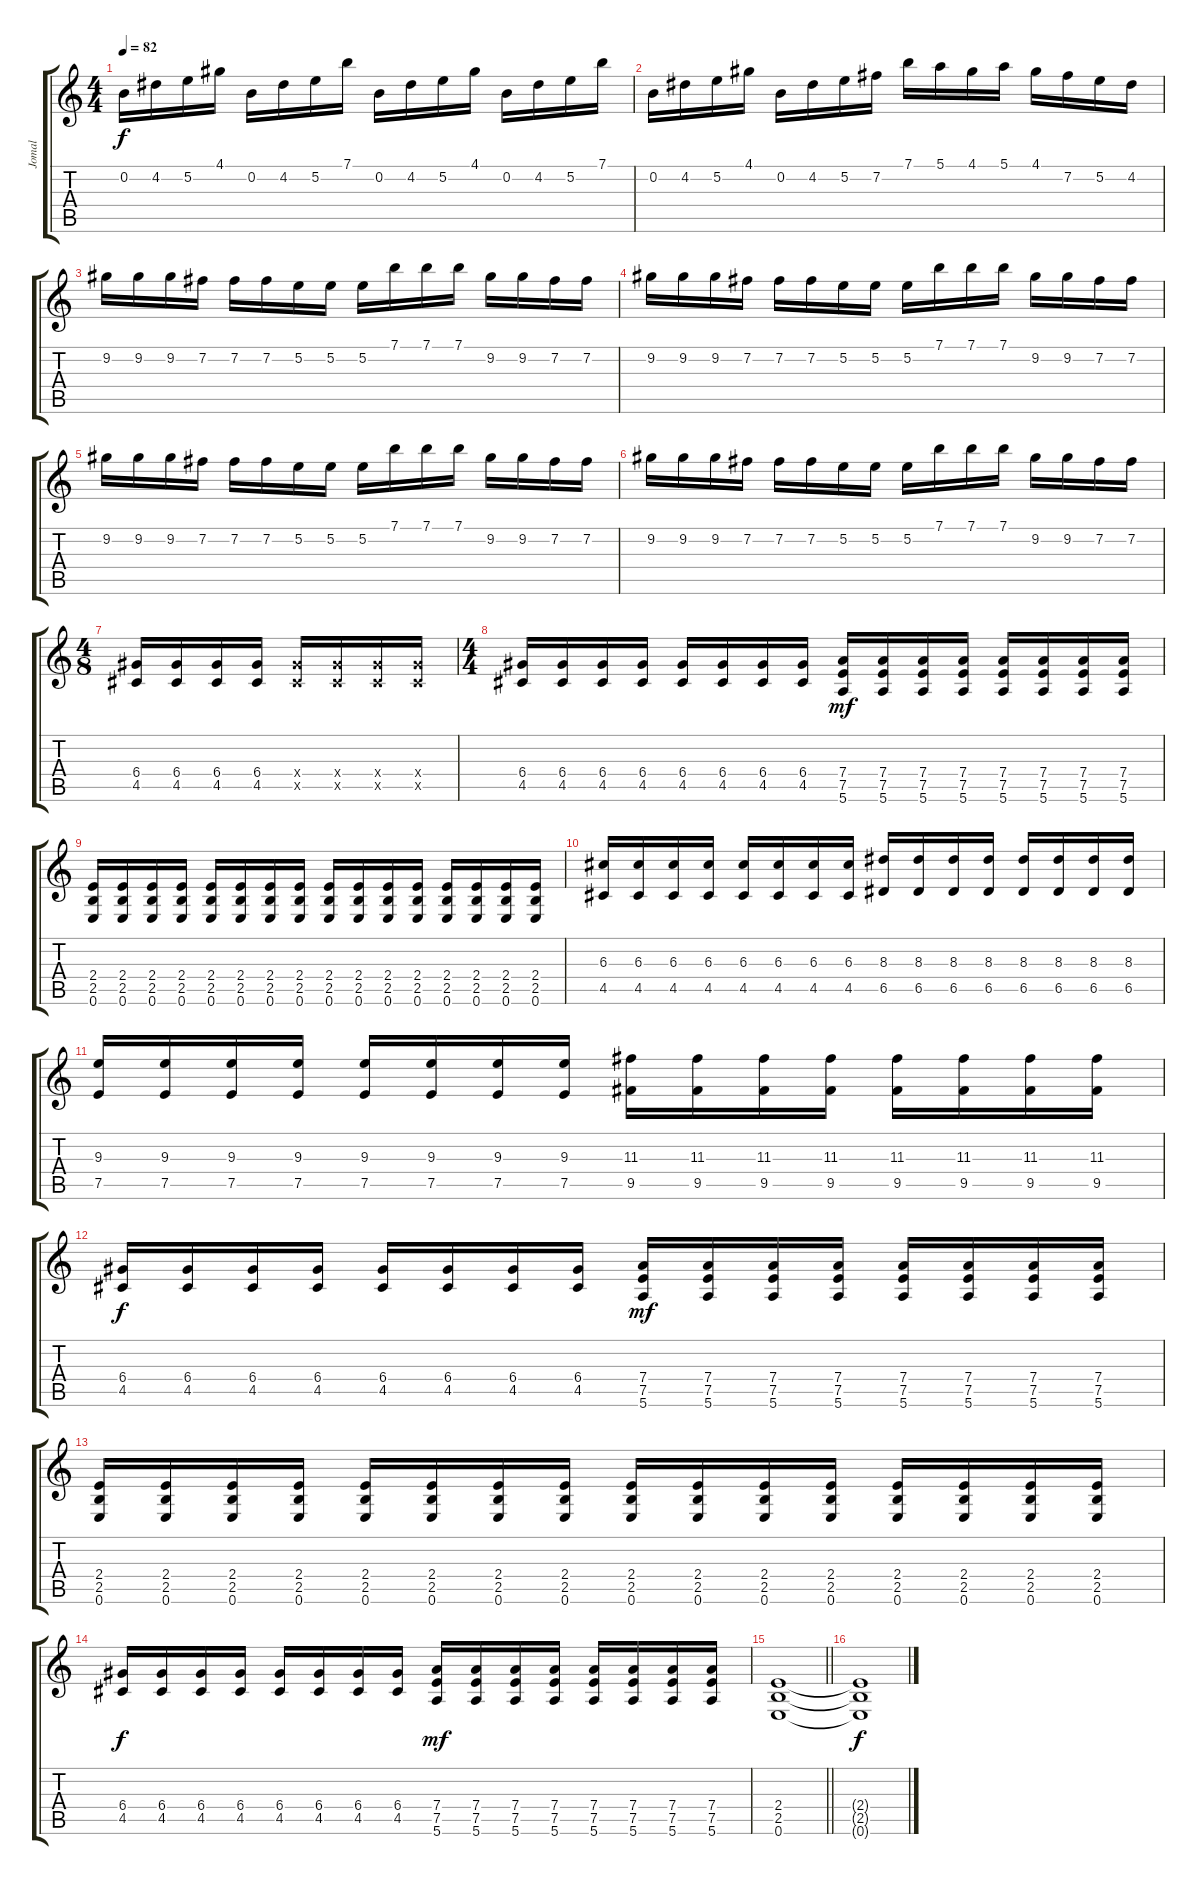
\track ("Jomal" "Jomal") {instrument distortionguitar}
\staff {score tabs}
\tuning (E4 B3 G3 D3 A2 E2) {hide}
\ts (4 4)
\tempo 82
\clef g2
\ks c
0.2.16{dy f} 4.2.16 5.2.16 4.1.16 0.2.16 4.2.16 5.2.16 7.1.16 0.2.16 4.2.16 5.2.16 4.1.16 0.2.16 4.2.16 5.2.16 7.1.16 |
0.2.16 4.2.16 5.2.16 4.1.16 0.2.16 4.2.16 5.2.16 7.2.16 7.1.16 5.1.16 4.1.16 5.1.16 4.1.16 7.2.16 5.2.16 4.2.16 |
9.2.16 9.2.16 9.2.16 7.2.16 7.2.16 7.2.16 5.2.16 5.2.16 5.2.16 7.1.16 7.1.16 7.1.16 9.2.16 9.2.16 7.2.16 7.2.16 |
9.2.16 9.2.16 9.2.16 7.2.16 7.2.16 7.2.16 5.2.16 5.2.16 5.2.16 7.1.16 7.1.16 7.1.16 9.2.16 9.2.16 7.2.16 7.2.16 |
9.2.16 9.2.16 9.2.16 7.2.16 7.2.16 7.2.16 5.2.16 5.2.16 5.2.16 7.1.16 7.1.16 7.1.16 9.2.16 9.2.16 7.2.16 7.2.16 |
9.2.16 9.2.16 9.2.16 7.2.16 7.2.16 7.2.16 5.2.16 5.2.16 5.2.16 7.1.16 7.1.16 7.1.16 9.2.16 9.2.16 7.2.16 7.2.16 |
\ts (4 8)
(6.4 4.5).16 (6.4 4.5).16 (6.4 4.5).16 (6.4 4.5).16 (6.4{x} 4.5{x}).16 (6.4{x} 4.5{x}).16 (6.4{x} 4.5{x}).16 (6.4{x} 4.5{x}).16 |
\ts (4 4)
(6.4 4.5).16 (6.4 4.5).16 (6.4 4.5).16 (6.4 4.5).16 (6.4 4.5).16 (6.4 4.5).16 (6.4 4.5).16 (6.4 4.5).16 (7.4 7.5 5.6).16{dy mf} (7.4 7.5 5.6).16 (7.4 7.5 5.6).16 (7.4 7.5 5.6).16 (7.4 7.5 5.6).16 (7.4 7.5 5.6).16 (7.4 7.5 5.6).16 (7.4 7.5 5.6).16 |
(2.4 2.5 0.6).16 (2.4 2.5 0.6).16 (2.4 2.5 0.6).16 (2.4 2.5 0.6).16 (2.4 2.5 0.6).16 (2.4 2.5 0.6).16 (2.4 2.5 0.6).16 (2.4 2.5 0.6).16 (2.4 2.5 0.6).16 (2.4 2.5 0.6).16 (2.4 2.5 0.6).16 (2.4 2.5 0.6).16 (2.4 2.5 0.6).16 (2.4 2.5 0.6).16 (2.4 2.5 0.6).16 (2.4 2.5 0.6).16 |
(6.3 4.5).16 (6.3 4.5).16 (6.3 4.5).16 (6.3 4.5).16 (6.3 4.5).16 (6.3 4.5).16 (6.3 4.5).16 (6.3 4.5).16 (8.3 6.5).16 (8.3 6.5).16 (8.3 6.5).16 (8.3 6.5).16 (8.3 6.5).16 (8.3 6.5).16 (8.3 6.5).16 (8.3 6.5).16 |
(9.3 7.5).16 (9.3 7.5).16 (9.3 7.5).16 (9.3 7.5).16 (9.3 7.5).16 (9.3 7.5).16 (9.3 7.5).16 (9.3 7.5).16 (11.3 9.5).16 (11.3 9.5).16 (11.3 9.5).16 (11.3 9.5).16 (11.3 9.5).16 (11.3 9.5).16 (11.3 9.5).16 (11.3 9.5).16 |
(6.4 4.5).16{dy f} (6.4 4.5).16 (6.4 4.5).16 (6.4 4.5).16 (6.4 4.5).16 (6.4 4.5).16 (6.4 4.5).16 (6.4 4.5).16 (7.4 7.5 5.6).16{dy mf} (7.4 7.5 5.6).16 (7.4 7.5 5.6).16 (7.4 7.5 5.6).16 (7.4 7.5 5.6).16 (7.4 7.5 5.6).16 (7.4 7.5 5.6).16 (7.4 7.5 5.6).16 |
(2.4 2.5 0.6).16 (2.4 2.5 0.6).16 (2.4 2.5 0.6).16 (2.4 2.5 0.6).16 (2.4 2.5 0.6).16 (2.4 2.5 0.6).16 (2.4 2.5 0.6).16 (2.4 2.5 0.6).16 (2.4 2.5 0.6).16 (2.4 2.5 0.6).16 (2.4 2.5 0.6).16 (2.4 2.5 0.6).16 (2.4 2.5 0.6).16 (2.4 2.5 0.6).16 (2.4 2.5 0.6).16 (2.4 2.5 0.6).16 |
(6.4 4.5).16{dy f} (6.4 4.5).16 (6.4 4.5).16 (6.4 4.5).16 (6.4 4.5).16 (6.4 4.5).16 (6.4 4.5).16 (6.4 4.5).16 (7.4 7.5 5.6).16{dy mf} (7.4 7.5 5.6).16 (7.4 7.5 5.6).16 (7.4 7.5 5.6).16 (7.4 7.5 5.6).16 (7.4 7.5 5.6).16 (7.4 7.5 5.6).16 (7.4 7.5 5.6).16 |
\barLineRight lightlight
(2.4 2.5 0.6).1 |
(2.4{t} 2.5{t} 0.6{t}).1{dy f}
